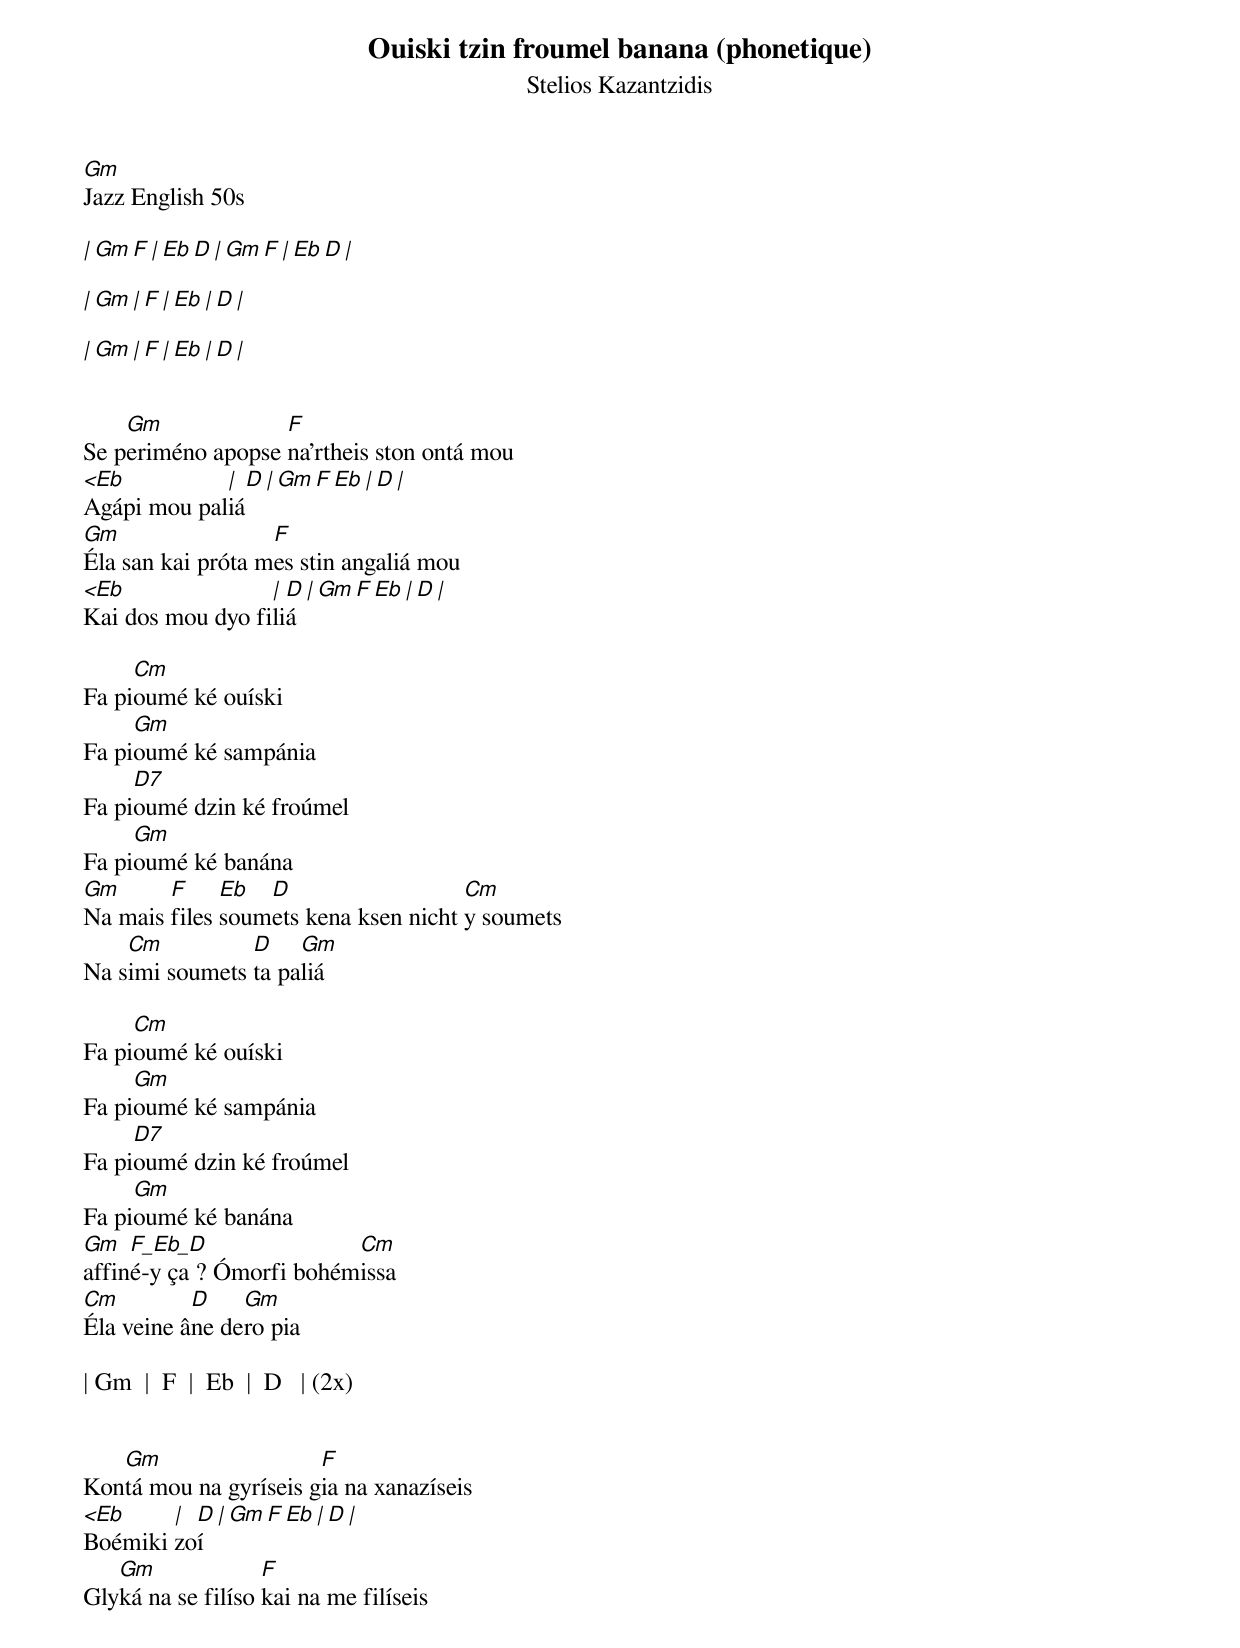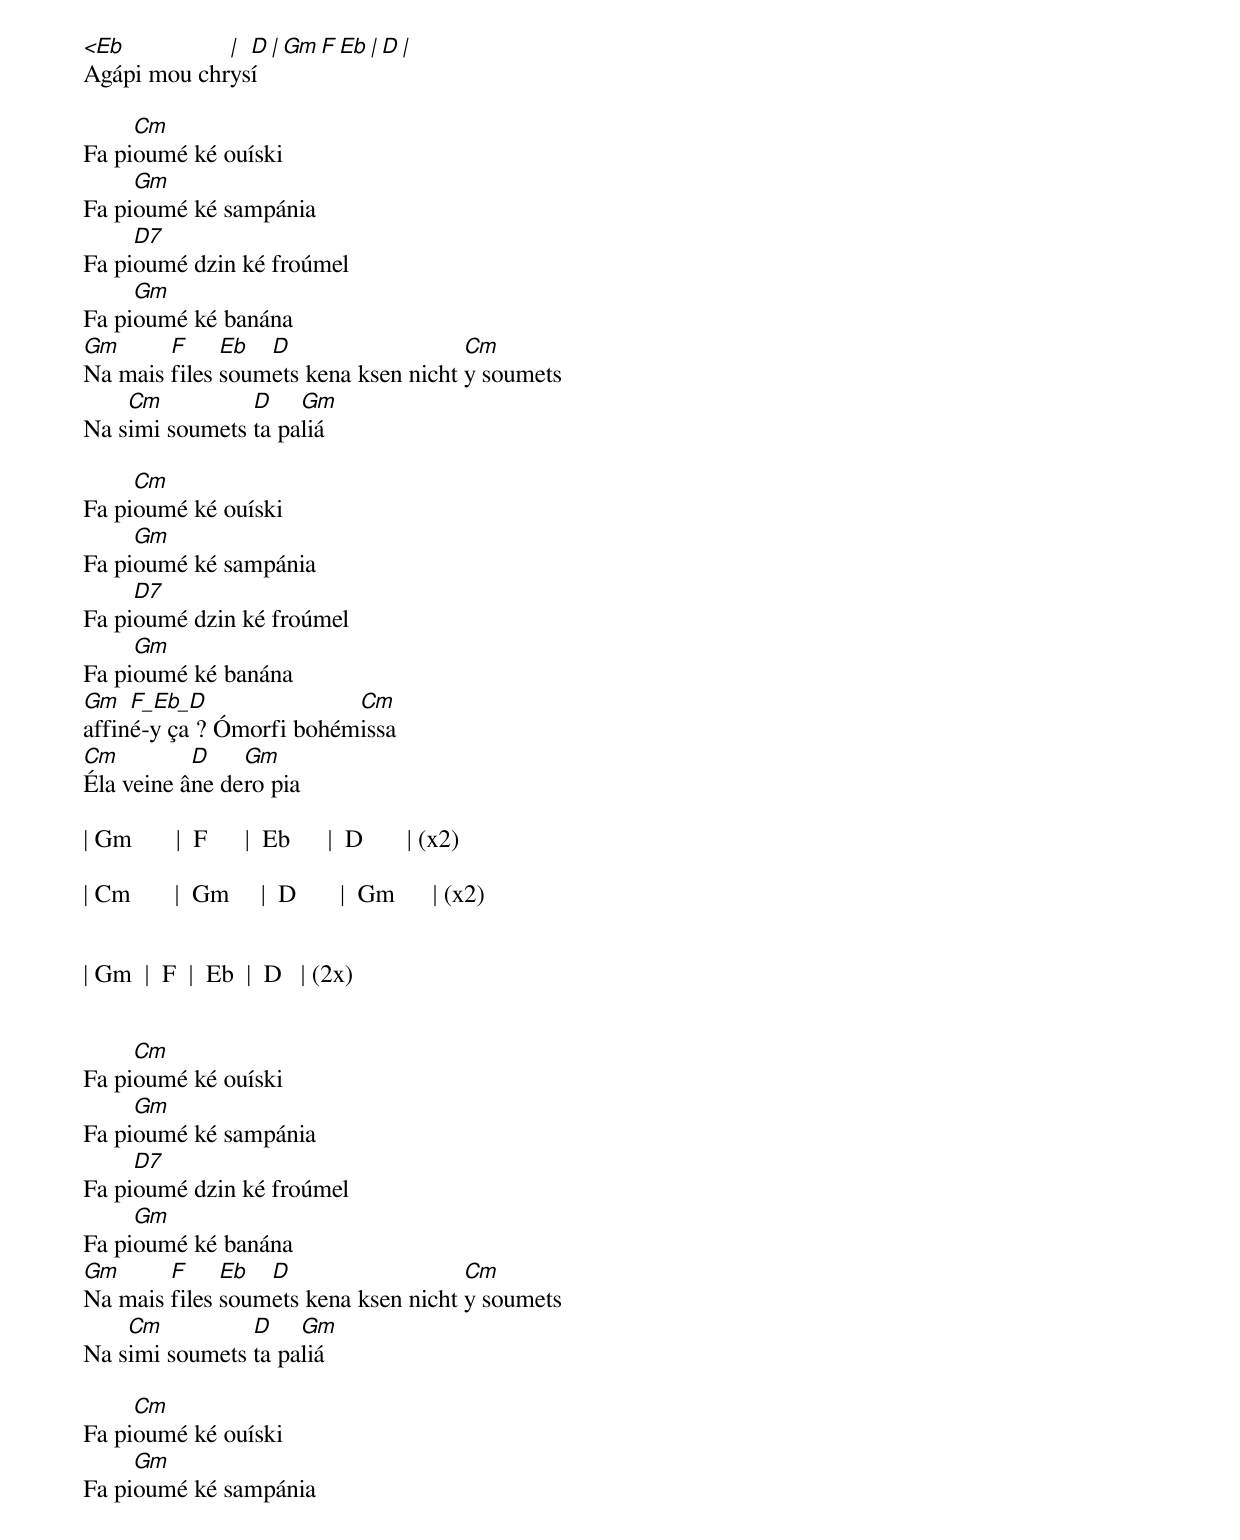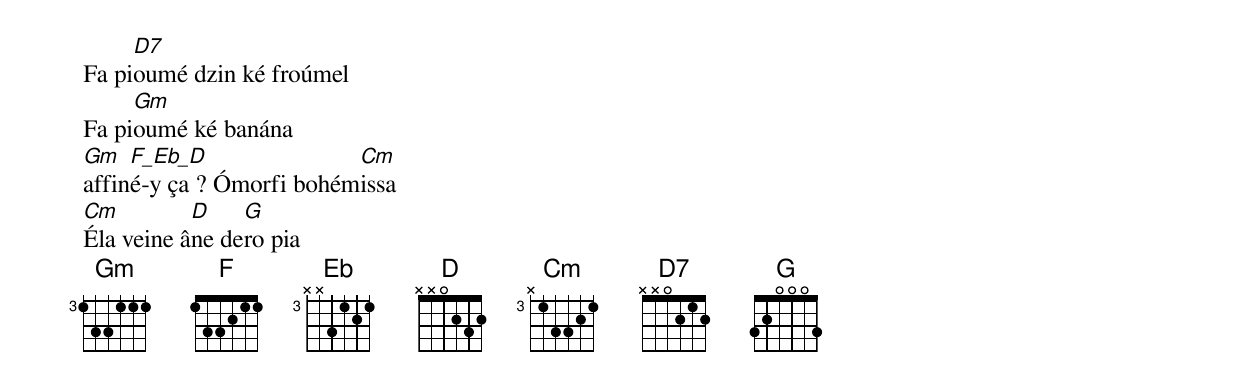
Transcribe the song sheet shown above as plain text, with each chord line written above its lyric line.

Ouiski tzin froumel banana (phonetique)
Stelios Kazantzidis
Gm
Jazz English 50s

| Gm  F | Eb  D | Gm  F  | Eb  D |

| Gm    |  F    |  Eb    |  D     |

| Gm    |  F    |  Eb    |  D     |


    Gm             F
Se periméno apopse na’rtheis ston ontá mou
<Eb          | D      | Gm   F Eb  | D       |
Agápi mou paliá
Gm                 F
Éla san kai próta mes stin angaliá mou
<Eb               | D      | Gm   F Eb  | D       |
Kai dos mou dyo filiá

     Cm
Fa pioumé ké ouíski
     Gm
Fa pioumé ké sampánia
     D7
Fa pioumé dzin ké froúmel
     Gm
Fa pioumé ké banána
Gm      F     Eb  D                   Cm
Na mais files soumets kena ksen nicht y soumets
    Cm          D    Gm
Na simi soumets ta paliá

     Cm
Fa pioumé ké ouíski
     Gm
Fa pioumé ké sampánia
     D7
Fa pioumé dzin ké froúmel
     Gm
Fa pioumé ké banána
Gm   F_Eb_D               Cm
affiné-y ça ? Ómorfi bohémissa
Cm         D    Gm
Éla veine âne dero pia

| Gm  |  F  |  Eb  |  D   | (2x)


   Gm                  F
Kontá mou na gyríseis gia na xanazíseis
<Eb     | D      | Gm   F Eb  | D       |
Boémiki zoí
   Gm              F
Glyká na se filíso kai na me filíseis
<Eb          | D      | Gm   F Eb  | D       |
Agápi mou chrysí

     Cm
Fa pioumé ké ouíski
     Gm
Fa pioumé ké sampánia
     D7
Fa pioumé dzin ké froúmel
     Gm
Fa pioumé ké banána
Gm      F     Eb  D                   Cm
Na mais files soumets kena ksen nicht y soumets
    Cm          D    Gm
Na simi soumets ta paliá

     Cm
Fa pioumé ké ouíski
     Gm
Fa pioumé ké sampánia
     D7
Fa pioumé dzin ké froúmel
     Gm
Fa pioumé ké banána
Gm   F_Eb_D               Cm
affiné-y ça ? Ómorfi bohémissa
Cm         D    Gm
Éla veine âne dero pia

| Gm       |  F      |  Eb      |  D       | (x2)

| Cm       |  Gm     |  D       |  Gm      | (x2)


| Gm  |  F  |  Eb  |  D   | (2x)


     Cm
Fa pioumé ké ouíski
     Gm
Fa pioumé ké sampánia
     D7
Fa pioumé dzin ké froúmel
     Gm
Fa pioumé ké banána
Gm      F     Eb  D                   Cm
Na mais files soumets kena ksen nicht y soumets
    Cm          D    Gm
Na simi soumets ta paliá

     Cm
Fa pioumé ké ouíski
     Gm
Fa pioumé ké sampánia
     D7
Fa pioumé dzin ké froúmel
     Gm
Fa pioumé ké banána
Gm   F_Eb_D               Cm
affiné-y ça ? Ómorfi bohémissa
Cm         D    G
Éla veine âne dero pia
